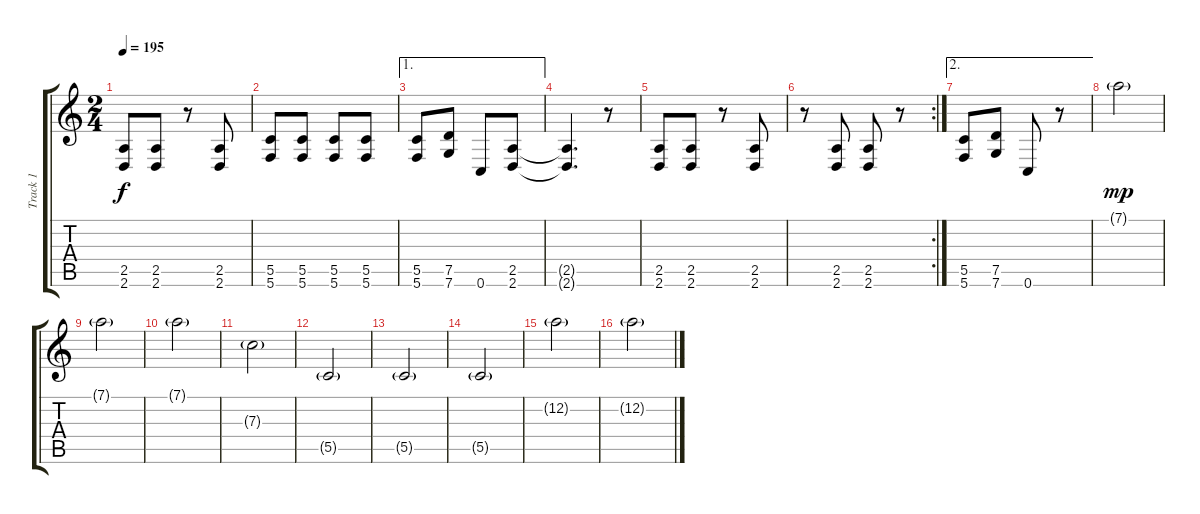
\track ("Track 1" "Track 1") {instrument overdrivenguitar}
\staff {score tabs}
\tuning (D4 A3 F3 C3 G2 C2) {hide}
\ts (2 4)
\tempo 195
\clef g2
\ks c
(2.5 2.6).8{dy f} (2.5 2.6).8 r.8 (2.5 2.6).8 |
(5.5 5.6).8 (5.5 5.6).8 (5.5 5.6).8 (5.5 5.6).8 |
\ae 1
(5.5 5.6).8 (7.5 7.6).8 0.6.8 (2.5 2.6).8 |
(2.5{t} 2.6{t}).4{d} r.8 |
(2.5 2.6).8 (2.5 2.6).8 r.8 (2.5 2.6).8 |
\rc 2
r.8 (2.5 2.6).8 (2.5 2.6).8 r.8 |
\ae 2
(5.5 5.6).8 (7.5 7.6).8 0.6.8 r.8 |
7.1{g}.2{dy mp} |
7.1{g}.2 |
7.1{g}.2 |
7.3{g}.2 |
5.5{g}.2 |
5.5{g}.2 |
5.5{g}.2 |
12.2{g}.2 |
12.2{g}.2
